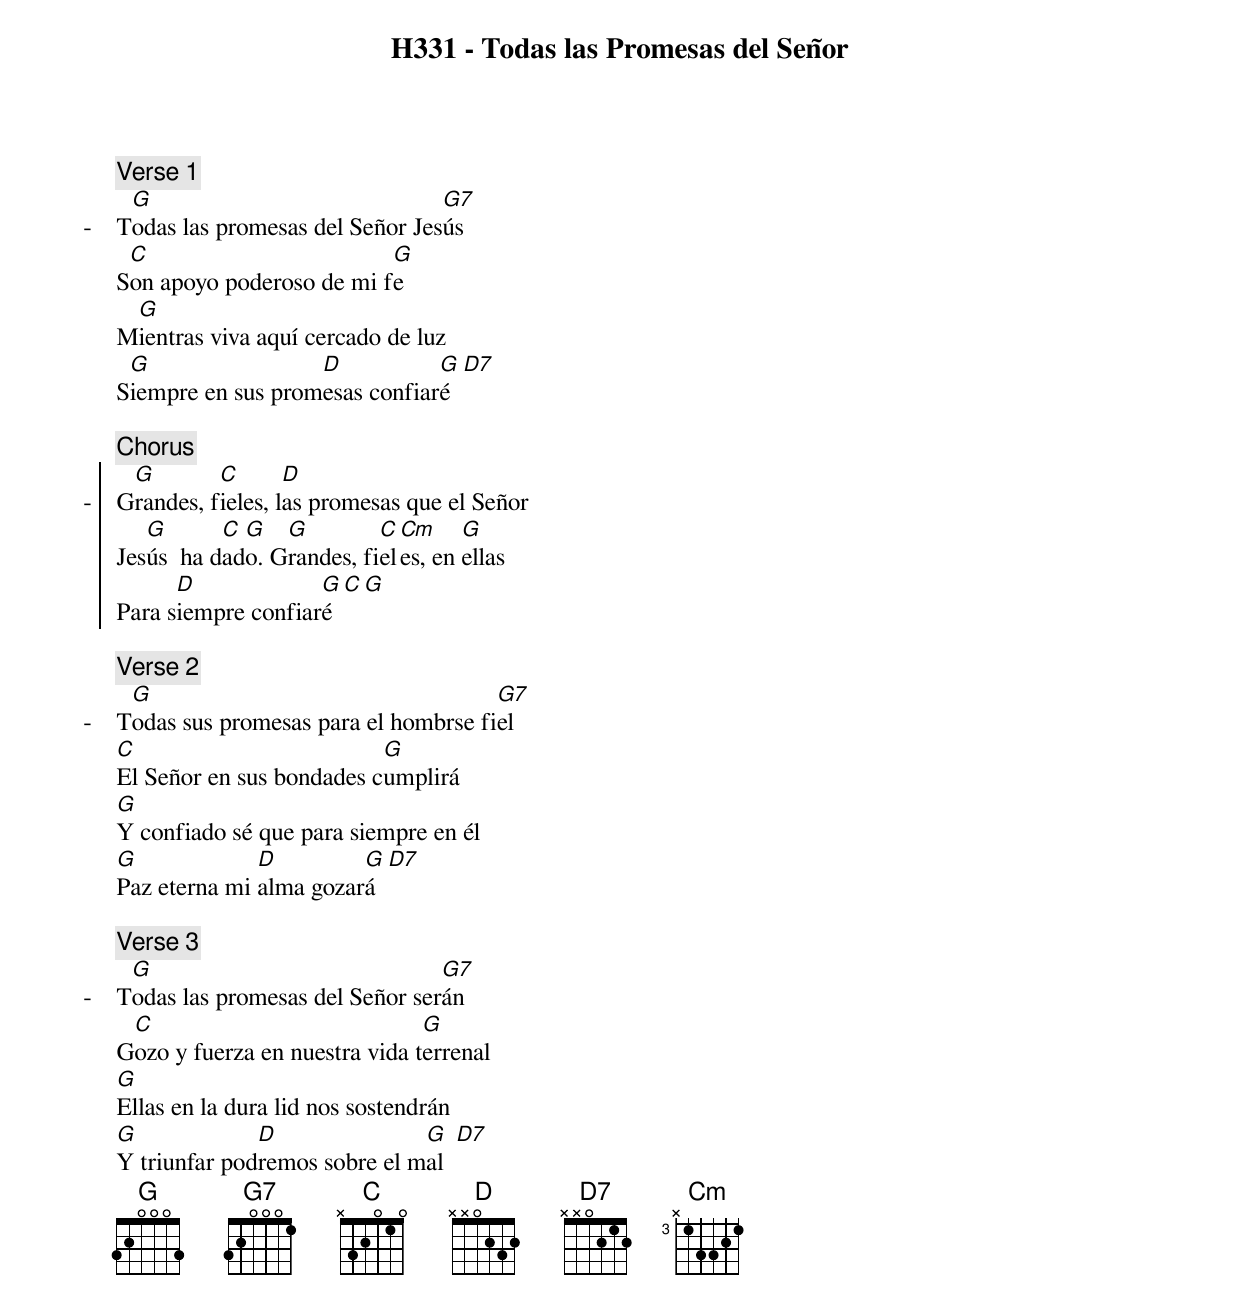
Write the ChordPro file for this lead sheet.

{title: H331 - Todas las Promesas del Señor}
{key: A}
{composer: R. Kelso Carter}
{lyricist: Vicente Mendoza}
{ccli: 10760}
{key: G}
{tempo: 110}
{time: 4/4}
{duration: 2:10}
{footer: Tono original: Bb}


{c:Verse 1}
{start_of_verse:-}
T[G]odas las promesas del Señor Jes[G7]ús
S[C]on apoyo poderoso de mi f[G]e
M[G]ientras viva aquí cercado de luz
S[G]iempre en sus prom[D]esas confiar[G]é  [D7]
{end_of_verse}

{c:Chorus}
{start_of_chorus:-}
G[G]randes, f[C]ieles, l[D]as promesas que el Señor
Jes[G]ús  ha d[C]ad[G]o. G[G]randes, fi[C]el[Cm]es, en [G]ellas
Para s[D]iempre confiar[G]é[C][G]
{end_of_chorus}

{c:Verse 2}
{start_of_verse:-}
T[G]odas sus promesas para el hombrse fi[G7]el
[C]El Señor en sus bondades c[G]umplirá
[G]Y confiado sé que para siempre en él
[G]Paz eterna mi [D]alma gozar[G]á  [D7]
{end_of_verse}

{c:Verse 3}
{start_of_verse:-}
T[G]odas las promesas del Señor ser[G7]án
G[C]ozo y fuerza en nuestra vida t[G]errenal
[G]Ellas en la dura lid nos sostendrán
[G]Y triunfar pod[D]remos sobre el m[G]al  [D7]
{end_of_verse}
